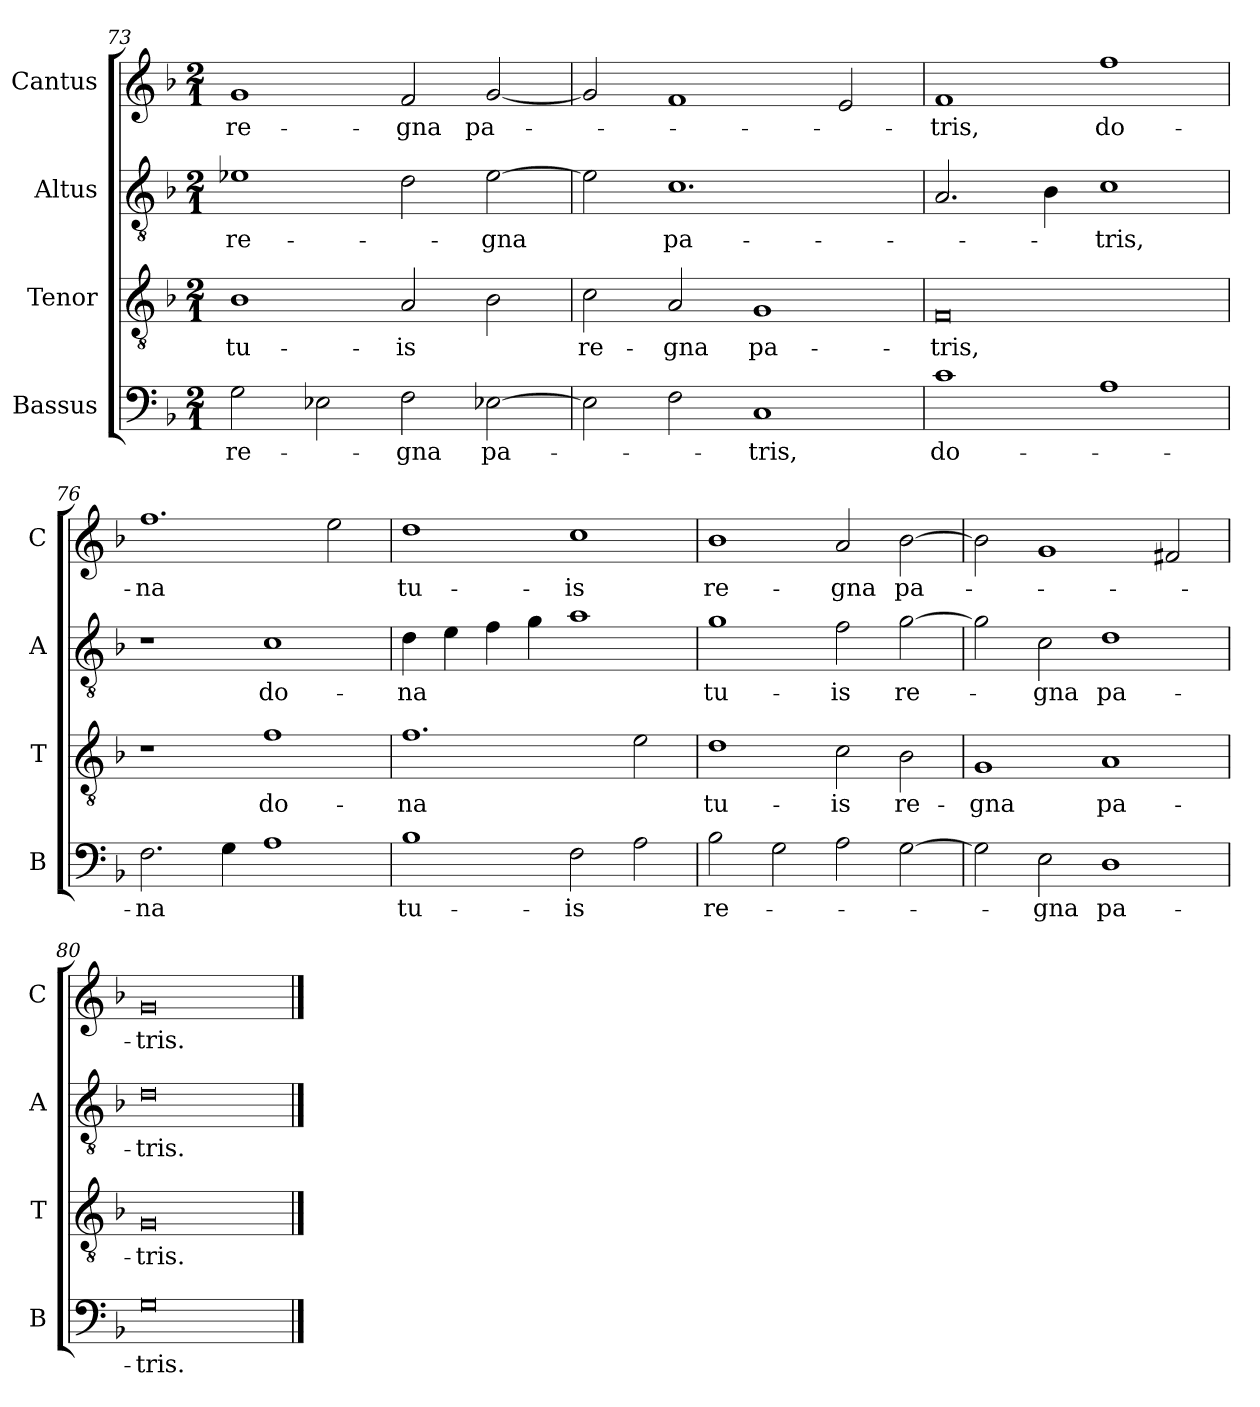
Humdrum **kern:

**kern	**text	**kern	**text	**kern	**text	**kern	**text
*part4	*part4	*part3	*part3	*part2	*part2	*part1	*part1
*staff4	*staff4	*staff3	*staff3	*staff2	*staff2	*staff1	*staff1
*I"Bassus	*	*I"Tenor	*	*I"Altus	*	*I"Cantus	*
*I'B	*	*I'T	*	*I'A	*	*I'C	*
*clefF4	*	*clefGv2	*	*clefGv2	*	*clefG2	*
*k[b-]	*	*k[b-]	*	*k[b-]	*	*k[b-]	*
*M2/1	*	*M2/1	*	*M2/1	*	*M2/1	*
=73	=73	=73	=73	=73	=73	=73	=73
2G	re-	1B-	tu-	1e-X	re-	1g	re-
2E-X	.	.	.	.	.	.	.
2F	-gna	2A	-is	2d	.	2f	-gna
[2E-X	pa-	2B-	.	[2e-	-gna	[2g	pa-
!!LO:LB:g=z
=74	=74	=74	=74	=74	=74	=74	=74
2E-]	.	2c	re-	2e-]	.	2g]	.
2F	.	2A	-gna	1.c	pa-	1f	.
1C	-tris,	1G	pa-	.	.	.	.
.	.	.	.	.	.	2e	.
=75	=75	=75	=75	=75	=75	=75	=75
!	!LO:LY:i	!	!	!	!	!	!
1c	do-	0F	-tris,	2.A	.	1f	-tris,
.	.	.	.	4B-	.	.	.
!	!	!	!	!	!	!	!LO:LY:i
1A	.	.	.	1c	-tris,	1ff	do-
=76	=76	=76	=76	=76	=76	=76	=76
!	!LO:LY:i	!	!	!	!	!	!LO:LY:i
2.F	-na	1r	.	1r	.	1.ff	-na
4G	.	.	.	.	.	.	.
!	!	!	!LO:LY:i	!	!LO:LY:i	!	!
1A	.	1f	do-	1c	do-	.	.
.	.	.	.	.	.	2ee	.
=77	=77	=77	=77	=77	=77	=77	=77
!	!LO:LY:i	!	!LO:LY:i	!	!LO:LY:i	!	!LO:LY:i
1B-	tu-	1.f	-na	4d	-na	1dd	tu-
.	.	.	.	4e	.	.	.
.	.	.	.	4f	.	.	.
.	.	.	.	4g	.	.	.
!	!LO:LY:i	!	!	!	!	!	!LO:LY:i
2F	-is	.	.	1a	.	1cc	-is
2A	.	2e	.	.	.	.	.
!!LO:LB:g=z
=78	=78	=78	=78	=78	=78	=78	=78
!	!LO:LY:i	!	!LO:LY:i	!	!LO:LY:i	!	!LO:LY:i
2B-	re-	1d	tu-	1g	tu-	1b-	re-
2G	.	.	.	.	.	.	.
!	!	!	!LO:LY:i	!	!LO:LY:i	!	!LO:LY:i
2A	.	2c	-is	2f	-is	2a	-gna
!	!	!	!LO:LY:i	!	!LO:LY:i	!	!LO:LY:i
[2G	.	2B-	re-	[2g	re-	[2b-	pa-
=79	=79	=79	=79	=79	=79	=79	=79
!	!	!	!LO:LY:i	!	!	!	!
2G]	.	1G	-gna	2g]	.	2b-]	.
!	!LO:LY:i	!	!	!	!LO:LY:i	!	!
2E	-gna	.	.	2c	-gna	1g	.
!	!LO:LY:i	!	!LO:LY:i	!	!LO:LY:i	!	!
1D	pa-	1A	pa-	1d	pa-	.	.
.	.	.	.	.	.	2f#X	.
=80	=80	=80	=80	=80	=80	=80	=80
!	!LO:LY:i	!	!LO:LY:i	!	!LO:LY:i	!	!LO:LY:i
0G	-tris.	0G	-tris.	0d	-tris.	0g	-tris.
==	==	==	==	==	==	==	==
*-	*-	*-	*-	*-	*-	*-	*-
